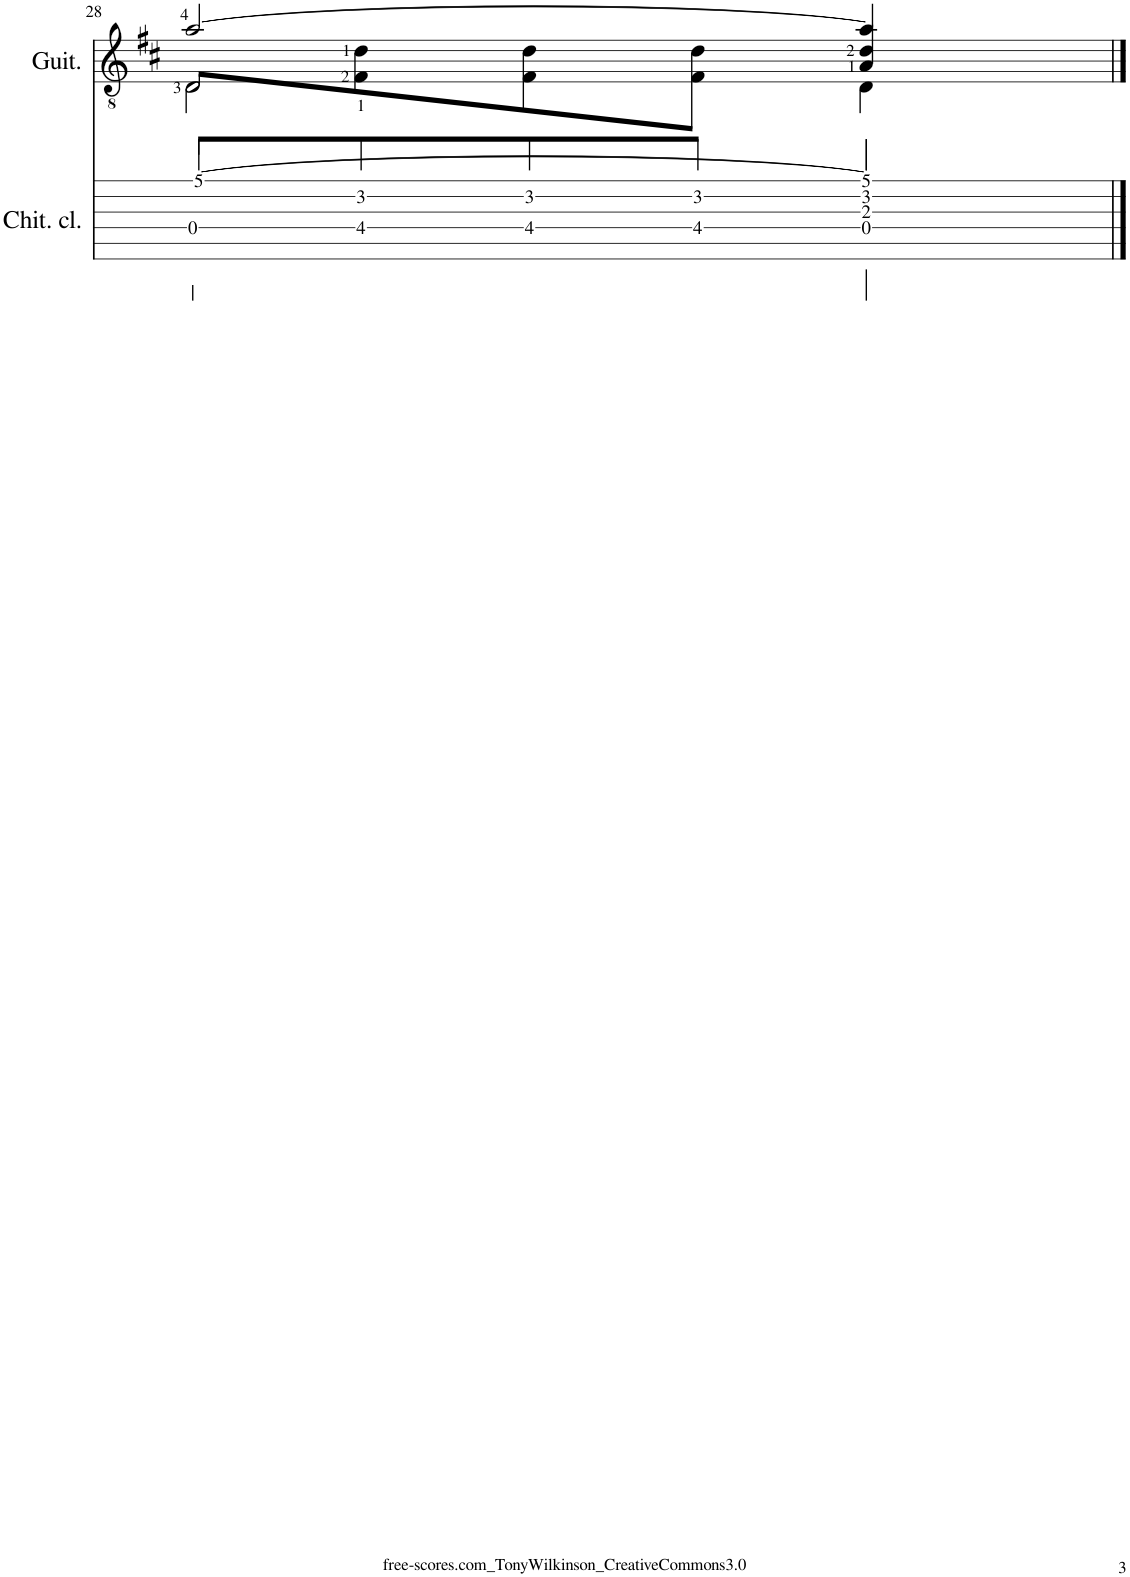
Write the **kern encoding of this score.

**kern	**kern
*part2	*part1
*staff2	*staff1
*I"Chitarra classica	*I"Guitar
*I'Chit. cl.	*I'Guit.
!!LO:PB:g=z
*	*clefGv2
*k[f#c#]	*k[f#c#]
*M4/4	*M4/4
=28	=28
*^	*^
*	*^	*	*^
!	!	!LO:N:head=open	!	!	!LO:N:head=open
[2a/	2D\	8D/L	[2a/	2D\	8D/L
.	.	8F#/ 8d/	.	.	8F#\ 8d\
.	.	8F#/ 8d/	.	.	8F#\ 8d\
.	.	8F#/ 8d/J	.	.	8F#\ 8d\J
4a/]	4D\	4A/ 4d/	4a/]	4D\	4A/ 4d/
*v	*v	*v	*	*	*
*	*v	*v	*v
==	==
*-	*-
